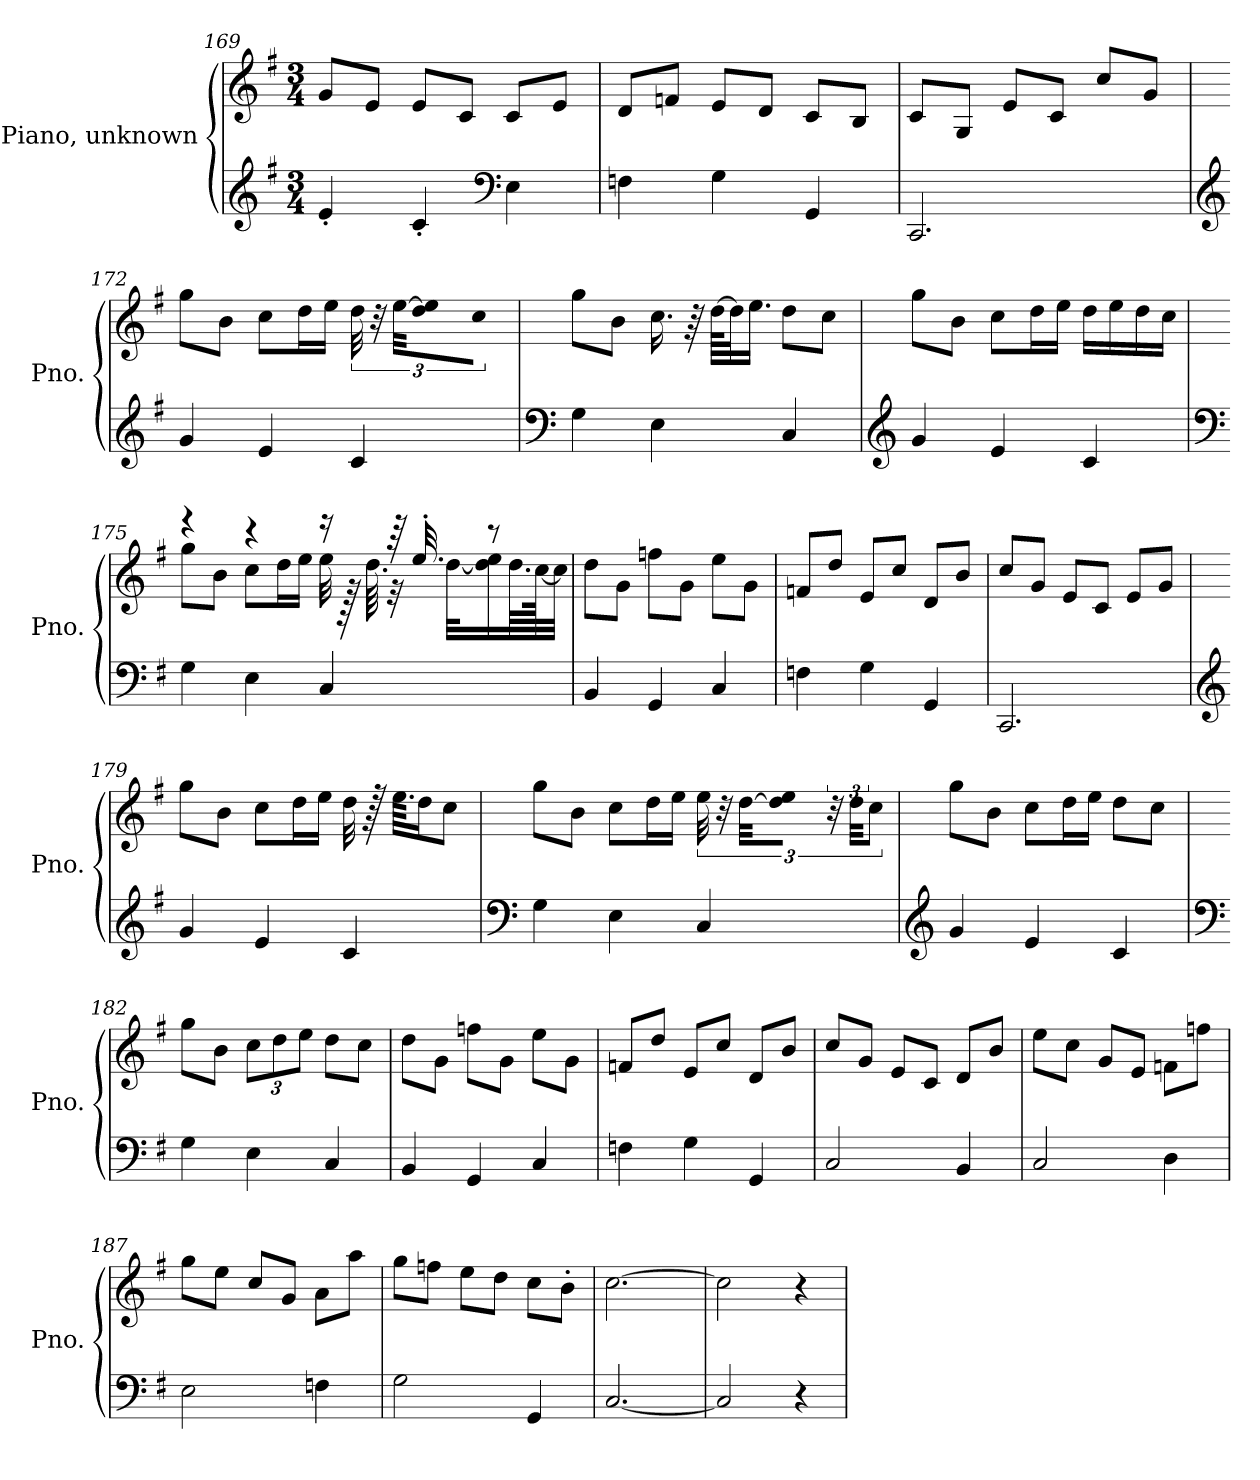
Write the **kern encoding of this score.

**kern	**kern
*part1	*part1
*staff2	*staff1
*I"Piano, unknown	*
*I'Pno.	*
*clefG2	*clefG2
*k[f#]	*k[f#]
*M3/4	*M3/4
=169	=169
4e'/	8g/L
.	8e/J
4c'/	8e/L
.	8c/J
*clefF4	*
4E\	8c/L
.	8e/J
=170	=170
4Fn\	8d/L
.	8fn/J
4G\	8e/L
.	8d/J
4GG/	8c/L
.	8B/J
=171	=171
2.CC/	8c/L
.	8G/J
.	8e/L
.	8c/J
.	8cc/L
.	8g/J
=172	=172
*clefG2	*
4g/	8gg\L
.	8b\J
4e/	8cc\L
.	16dd\L
.	16ee\JJ
4c/	48dd\
.	48r
.	[48ee\KLL
.	16dd\ 16ee\]J
.	8cc\J
!!LO:LB:g=z
=173	=173
*clefF4	*
4G\	8gg\L
.	8b\J
4E\	16.cc\
.	64r
.	[64dd\KLLL
.	32dd\J]
.	16.ee\JJ
4C/	8dd\L
.	8cc\J
=174	=174
*clefG2	*
4g/	8gg\L
.	8b\J
4e/	8cc\L
.	16dd\L
.	16ee\JJ
4c/	16dd\LL
.	16ee\
.	16dd\
.	16cc\JJ
=175	=175
*clefF4	*
*	*^
4G\	4r	8gg\L
.	.	8b\J
4E\	4r	8cc\L
.	.	16dd\L
.	.	16ee\JJ
4C/	16r	32ee\
.	.	128r
.	.	64.dd\
.	64r	32r
.	32.ee'/	.
.	.	[32dd\KLL
.	8r	16dd\] 16ee\
.	.	64.dd\LL
.	.	[128cc\JK
.	.	32cc\JJJ]
*	*v	*v
!!LO:LB:g=z
=176	=176
4BB/	8dd\L
.	8g\J
4GG/	8ffn\L
.	8g\J
4C/	8ee\L
.	8g\J
=177	=177
4Fn\	8fn/L
.	8dd/J
4G\	8e/L
.	8cc/J
4GG/	8d/L
.	8b/J
=178	=178
2.CC/	8cc/L
.	8g/J
.	8e/L
.	8c/J
.	8e/L
.	8g/J
=179	=179
*clefG2	*
4g/	8gg\L
.	8b\J
4e/	8cc\L
.	16dd\L
.	16ee\JJ
4c/	32dd\
.	128r
.	64.ee\KKLL
.	16dd\J
.	8cc\J
!!LO:PB:g=z
=180	=180
*clefF4	*
4G\	8gg\L
.	8b\J
4E\	8cc\L
.	16dd\L
.	16ee\JJ
4C/	48ee\
.	48r
.	[48dd\KLL
.	16dd\] 16ee\JJ
.	48r
.	48dd\KKL
.	12cc\J
=181	=181
*clefG2	*
4g/	8gg\L
.	8b\J
4e/	8cc\L
.	16dd\L
.	16ee\JJ
4c/	8dd\L
.	8cc\J
=182	=182
*clefF4	*
4G\	8gg\L
.	8b\J
*	*Xbrackettup
4E\	12cc\L
.	12dd\
.	12ee\J
4C/	8dd\L
.	8cc\J
=183	=183
4BB/	8dd\L
.	8g\J
4GG/	8ffn\L
.	8g\J
4C/	8ee\L
.	8g\J
=184	=184
4Fn\	8fn/L
.	8dd/J
4G\	8e/L
.	8cc/J
4GG/	8d/L
.	8b/J
!!LO:LB:g=z
=185	=185
2C/	8cc/L
.	8g/J
.	8e/L
.	8c/J
4BB/	8d/L
.	8b/J
=186	=186
2C/	8ee\L
.	8cc\J
.	8g/L
.	8e/J
4D\	8fn\L
.	8ffn\J
=187	=187
2E\	8gg\L
.	8ee\J
.	8cc/L
.	8g/J
4Fn\	8a\L
.	8aa\J
=188	=188
2G\	8gg\L
.	8ffn\J
.	8ee\L
.	8dd\J
4GG/	8cc\L
.	8b'\J
=189	=189
[2.C/	[2.cc\
=190	=190
2C/]	2cc\]
4r	4r
=	=
*-	*-
